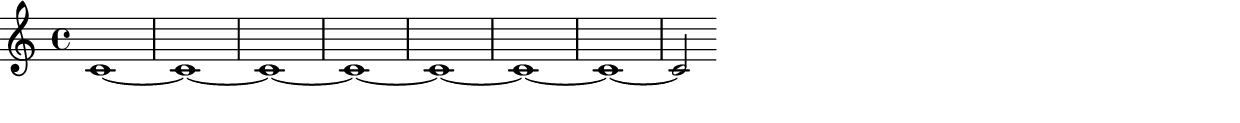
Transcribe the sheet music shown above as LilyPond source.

\include "lilypond-book-preamble.ly"
\paper {
  #(define dump-extents #t)

  indent = 0\mm
  line-width = 210\mm - 2.0 * 0.4\in
  ragged-right = ##t
  force-assignment = #""
  line-width = #(- line-width (* mm  3.000000))
}
\layout {
}
<<
    \new Staff {   \set Staff.instrumentName = "" <c'>1~ <c'>1~ <c'>1~ <c'>1~ <c'>1~ <c'>1~ <c'>1~ <c'>2
               }
>>